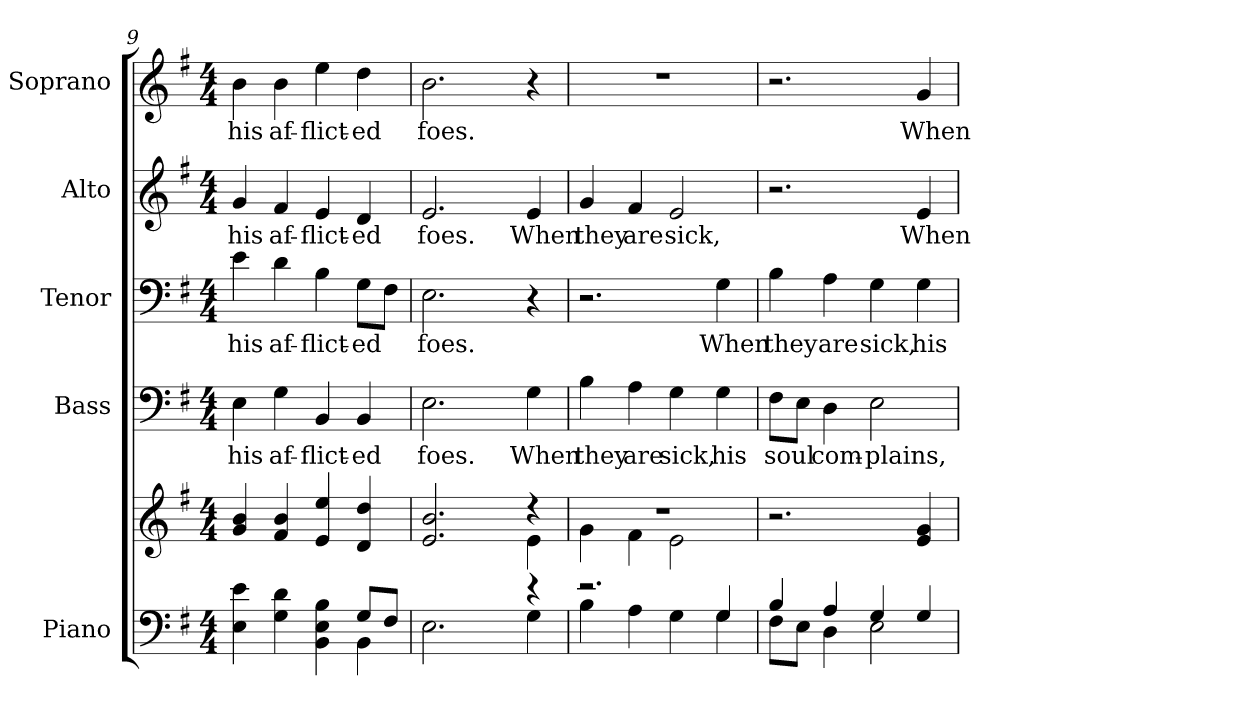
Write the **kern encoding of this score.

**kern	**kern	**kern	**text	**kern	**text	**kern	**text	**kern	**text
*part5	*part5	*part4	*part4	*part3	*part3	*part2	*part2	*part1	*part1
*staff6	*staff5	*staff4	*staff4	*staff3	*staff3	*staff2	*staff2	*staff1	*staff1
*I"Piano	*	*I"Bass	*	*I"Tenor	*	*I"Alto	*	*I"Soprano	*
*I'Pno.	*	*I'B.	*	*I'T.	*	*I'A.	*	*I'S.	*
!!LO:PB:g=z
*clefF4	*clefG2	*clefF4	*	*clefF4	*	*clefG2	*	*clefG2	*
*k[f#]	*k[f#]	*k[f#]	*	*k[f#]	*	*k[f#]	*	*k[f#]	*
*G:	*G:	*G:	*	*G:	*	*G:	*	*G:	*
*M4/4	*M4/4	*M4/4	*	*M4/4	*	*M4/4	*	*M4/4	*
=9	=9	=9	=9	=9	=9	=9	=9	=9	=9
*^	*	*	*	*	*	*	*	*	*
!	!	!	!	!LO:LY:b:color=#000000	!	!	!	!	!	!
!	!	!	!	!	!	!LO:LY:b:color=#000000	!	!	!	!
!	!	!	!	!	!	!	!	!LO:LY:b:color=#000000	!	!
!	!	!	!	!	!	!	!	!	!	!LO:LY:b:color=#000000
4Ei\ 4ei	2ryy	4gi/ 4bi	4Ei\	his	4ei\	his	4gi/	his	4bi\	his
!	!	!	!	!LO:LY:b:color=#000000	!	!	!	!	!	!
!	!	!	!	!	!	!LO:LY:b:color=#000000	!	!	!	!
!	!	!	!	!	!	!	!	!LO:LY:b:color=#000000	!	!
!	!	!	!	!	!	!	!	!	!	!LO:LY:b:color=#000000
4Gi\ 4di	.	4f#i/ 4bi	4Gi\	af-	4di\	af-	4f#i/	af-	4bi\	af-
!	!	!	!	!LO:LY:b:color=#000000	!	!	!	!	!	!
!	!	!	!	!	!	!LO:LY:b:color=#000000	!	!	!	!
!	!	!	!	!	!	!	!	!LO:LY:b:color=#000000	!	!
!	!	!	!	!	!	!	!	!	!	!LO:LY:b:color=#000000
4BBi\ 4Ei 4Bi	4ryy	4ei/ 4eei	4BBi/	-flict-	4Bi\	-flict-	4ei/	-flict-	4eei\	-flict-
!	!	!	!	!LO:LY:b:color=#000000	!	!	!	!	!	!
!	!	!	!	!	!	!LO:LY:b:color=#000000	!	!	!	!
!	!	!	!	!	!	!	!	!LO:LY:b:color=#000000	!	!
!	!	!	!	!	!	!	!	!	!	!LO:LY:b:color=#000000
8Gi/L	4BBi\	4di/ 4ddi	4BBi/	-ed	8Gi\L	-ed	4di/	-ed	4ddi\	-ed
8F#i/J	.	.	.	.	8F#i\J	.	.	.	.	.
=10	=10	=10	=10	=10	=10	=10	=10	=10	=10	=10
*	*	*^	*	*	*	*	*	*	*	*
!	!	!	!	!	!LO:LY:b:color=#000000	!	!	!	!	!	!
!	!	!	!	!	!	!	!LO:LY:b:color=#000000	!	!	!	!
!	!	!	!	!	!	!	!	!	!LO:LY:b:color=#000000	!	!
!	!	!	!	!	!	!	!	!	!	!	!LO:LY:b:color=#000000
2.Ei\	2ryy	2.ei/ 2.bi	2ryy	2.Ei\	foes.	2.Ei\	foes.	2.ei/	foes.	2.bi\	foes.
.	4ryy	.	4ryy	.	.	.	.	.	.	.	.
!	!	!	!	!	!LO:LY:b:color=#000000	!	!	!	!	!	!
!	!	!	!	!	!	!	!	!	!LO:LY:b:color=#000000	!	!
4r	4Gi\	4r	4ei\	4Gi\	When	4r	.	4ei/	When	4r	.
=11	=11	=11	=11	=11	=11	=11	=11	=11	=11	=11	=11
!	!	!	!	!	!LO:LY:b:color=#000000	!	!	!	!	!	!
!	!	!	!	!	!	!	!	!	!LO:LY:b:color=#000000	!	!
2.r	4Bi\	1r	4gi\	4Bi\	they	2.r	.	4gi/	they	1r	.
!	!	!	!	!	!LO:LY:b:color=#000000	!	!	!	!	!	!
!	!	!	!	!	!	!	!	!	!LO:LY:b:color=#000000	!	!
.	4Ai\	.	4f#i\	4Ai\	are	.	.	4f#i/	are	.	.
!	!	!	!	!	!LO:LY:b:color=#000000	!	!	!	!	!	!
!	!	!	!	!	!	!	!	!	!LO:LY:b:color=#000000	!	!
.	4Gi\	.	2ei\	4Gi\	sick,	.	.	2ei/	sick,	.	.
!	!	!	!	!	!LO:LY:b:color=#000000	!	!	!	!	!	!
!	!	!	!	!	!	!	!LO:LY:b:color=#000000	!	!	!	!
4Gi/	4Gi\	.	.	4Gi\	his	4Gi\	When	.	.	.	.
*	*	*v	*v	*	*	*	*	*	*	*	*
=12	=12	=12	=12	=12	=12	=12	=12	=12	=12	=12
!	!	!	!	!LO:LY:b:color=#000000	!	!	!	!	!	!
!	!	!	!	!	!	!LO:LY:b:color=#000000	!	!	!	!
4Bi/	8F#i\L	2.r	8F#i\L	soul	4Bi\	they	2.r	.	2.r	.
.	8Ei\J	.	8Ei\J	.	.	.	.	.	.	.
!	!	!	!	!LO:LY:b:color=#000000	!	!	!	!	!	!
!	!	!	!	!	!	!LO:LY:b:color=#000000	!	!	!	!
4Ai/	4Di\	.	4Di\	com-	4Ai\	are	.	.	.	.
!	!	!	!	!LO:LY:b:color=#000000	!	!	!	!	!	!
!	!	!	!	!	!	!LO:LY:b:color=#000000	!	!	!	!
4Gi/	2Ei\	.	2Ei\	-plains,	4Gi\	sick,	.	.	.	.
!	!	!	!	!	!	!LO:LY:b:color=#000000	!	!	!	!
!	!	!	!	!	!	!	!	!LO:LY:b:color=#000000	!	!
!	!	!	!	!	!	!	!	!	!	!LO:LY:b:color=#000000
4Gi/	.	4ei/ 4gi	.	.	4Gi\	his	4ei/	When	4gi/	When
*v	*v	*	*	*	*	*	*	*	*	*
=	=	=	=	=	=	=	=	=	=
*-	*-	*-	*-	*-	*-	*-	*-	*-	*-
